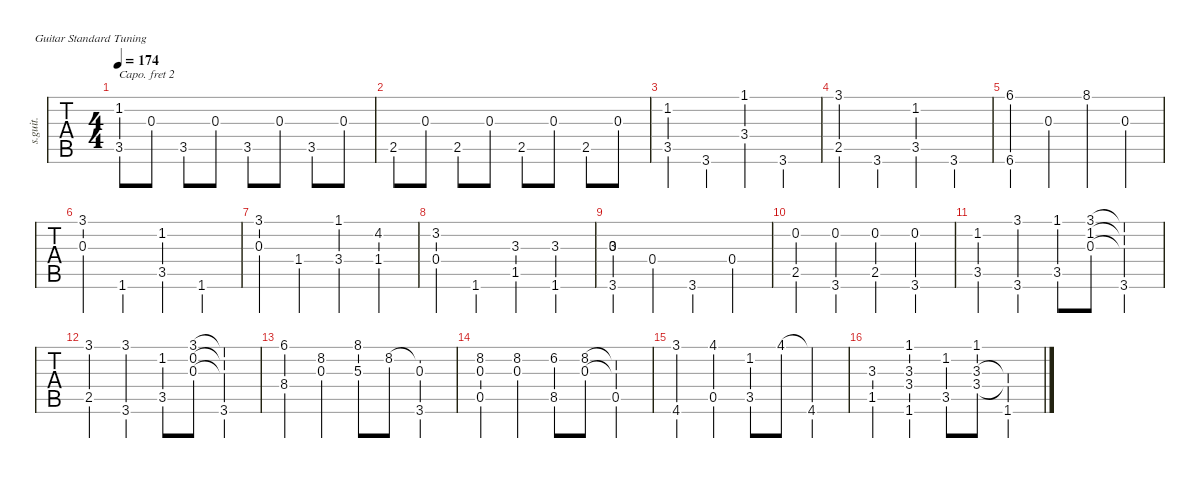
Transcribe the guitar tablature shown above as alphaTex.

\defaultSystemsLayout 4
\hideDynamics
\bracketExtendMode nobrackets
\otherSystemsTrackNameOrientation horizontal
\track ("Steel Guitar" "s.guit.") {instrument acousticguitarsteel}
\staff {tabs}
\capo 2
\tuning (E4 B3 G3 D3 A2 E2)
\ts (4 4)
\tempo 174
\clef g2
\ks c
(1.2 3.5).8{dy f} 0.3.8 3.5.8 0.3.8 3.5.8 0.3.8 3.5.8 0.3.8 |
2.5.8 0.3.8 2.5.8 0.3.8 2.5.8 0.3.8 2.5.8 0.3.8 |
(3.5 1.2).4{dy ff} 3.6.4 (1.1 3.4).4 3.6.4 |
(3.1 2.5).4 3.6.4 (1.2 3.5).4 3.6.4 |
(6.1 6.6).4 0.3.4 8.1.4 0.3.4 |
(3.1 0.3).4 1.6.4 (1.2 3.5).4 1.6.4 |
(3.1 0.3).4 1.4.4 (1.1 3.4).4 (4.2 1.4).4 |
(0.4 3.2).4 1.6.4 (1.5 3.3).4 (1.6 3.3).4 |
(3.6 0.3 3.3).4 0.4.4 3.6.4 0.4.4 |
(2.5 0.2).4 (3.6 0.2).4 (2.5 0.2).4 (3.6 0.2).4 |
(1.2 3.5).4 (3.1 3.6).4{dy f} (1.1 3.5).8{dy ff} (0.3 1.2 3.1).8{dy f} (0.3{t} 1.2{t} 3.1{t} 3.6).4 |
(3.1 2.5).4{dy ff} (3.1 3.6).4{dy f} (3.5 1.2).8{dy ff} (0.3 0.2 3.1).8{dy f} (0.3{t} 0.2{t} 3.1{t} 3.6).4 |
(6.1 8.4).4{dy ff} (8.2 0.3).4{dy f} (5.3 8.1).8{dy ff} 8.2.8{dy f} (8.2{t} 3.6 0.3).4 |
(8.2 0.3 0.5).4{dy ff} (8.2 0.3).4{dy f} (6.2 8.5).8{dy ff} (0.3 8.2).8{dy f} (0.3{t} 8.2{t} 0.5).4 |
(4.6 3.1).4{dy ff} (4.1 0.5).4{dy f} (3.5 1.2).8{dy ff} 4.1.8{dy f} (4.1{t} 4.6).4 |
(1.5 3.3).4{dy ff} (3.4 3.3 1.1 1.6).4{dy f} (1.2 3.5).8{dy ff} (3.4 3.3 1.1).8{dy f} (3.4{t} 3.3{t} 1.6).4
